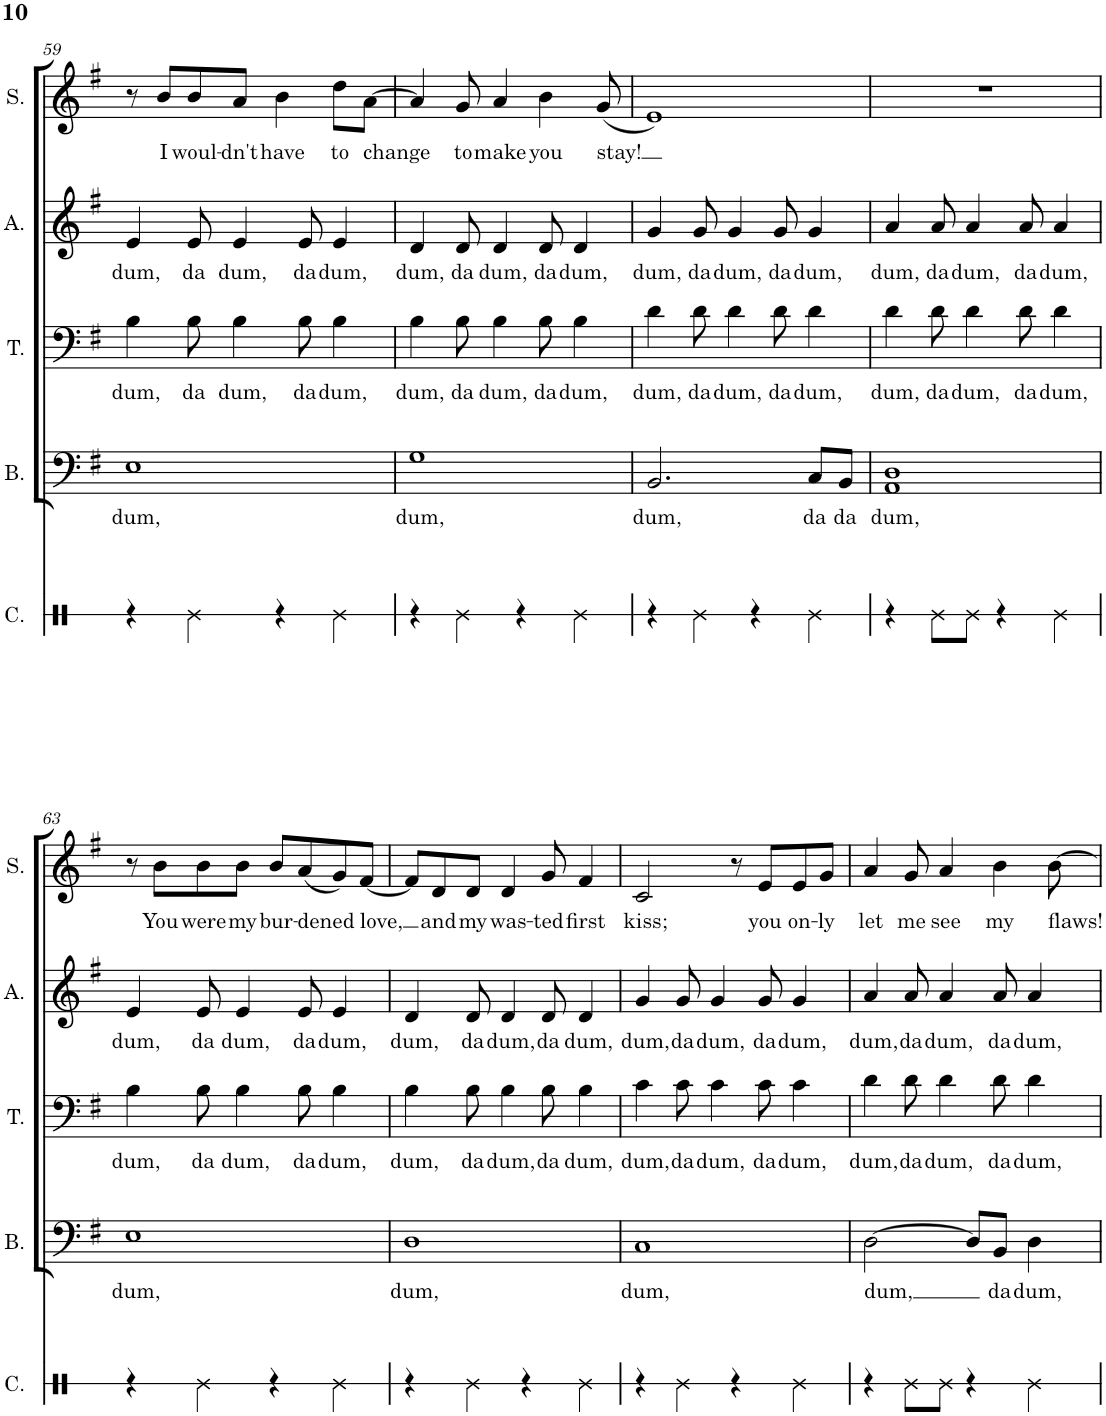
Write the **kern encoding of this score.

**kern	**kern	**text	**kern	**text	**kern	**text	**kern	**text
*part5	*part4	*part4	*part3	*part3	*part2	*part2	*part1	*part1
*staff5	*staff4	*staff4	*staff3	*staff3	*staff2	*staff2	*staff1	*staff1
*I"Claps	*I"Bass	*	*I"Tenor	*	*I"Alto	*	*I"Soprano	*
*I'C.	*I'B.	*	*I'T.	*	*I'A.	*	*I'S.	*
!!LO:PB:g=z
*clefX	*clefF4	*	*clefF4	*	*clefG2	*	*clefG2	*
*k[]	*k[f#]	*	*k[f#]	*	*k[f#]	*	*k[f#]	*
*M4/4	*M4/4	*	*M4/4	*	*M4/4	*	*M4/4	*
=59	=59	=59	=59	=59	=59	=59	=59	=59
!	!	!LO:LY:b	!	!LO:LY:b	!	!LO:LY:b	!	!
4r	1E	dum,	4B\	dum,	4e/	dum,	8r	.
!	!	!	!	!	!	!	!	!LO:LY:b
.	.	.	.	.	.	.	8b/L	I
!	!	!	!	!LO:LY:b	!	!LO:LY:b	!	!LO:LY:b
4Re\	.	.	8B\	da	8e/	da	8b/	woul-
!	!	!	!	!LO:LY:b	!	!LO:LY:b	!	!LO:LY:b
.	.	.	4B\	dum,	4e/	dum,	8a/J	-dn't
!	!	!	!	!	!	!	!	!LO:LY:b
4r	.	.	.	.	.	.	4b\	have
!	!	!	!	!LO:LY:b	!	!LO:LY:b	!	!
.	.	.	8B\	da	8e/	da	.	.
!	!	!	!	!LO:LY:b	!	!LO:LY:b	!	!LO:LY:b
4Re\	.	.	4B\	dum,	4e/	dum,	8dd\L	to
!	!	!	!	!	!	!	!	!LO:LY:b
.	.	.	.	.	.	.	[8a\J	change
=60	=60	=60	=60	=60	=60	=60	=60	=60
!	!	!LO:LY:b	!	!LO:LY:b	!	!LO:LY:b	!	!
4r	1G	dum,	4B\	dum,	4d/	dum,	4a/]	.
!	!	!	!	!LO:LY:b	!	!LO:LY:b	!	!LO:LY:b
4Re\	.	.	8B\	da	8d/	da	8g/	to
!	!	!	!	!LO:LY:b	!	!LO:LY:b	!	!LO:LY:b
.	.	.	4B\	dum,	4d/	dum,	4a/	make
4r	.	.	.	.	.	.	.	.
!	!	!	!	!LO:LY:b	!	!LO:LY:b	!	!LO:LY:b
.	.	.	8B\	da	8d/	da	4b\	you
!	!	!	!	!LO:LY:b	!	!LO:LY:b	!	!
4Re\	.	.	4B\	dum,	4d/	dum,	.	.
!	!	!	!	!	!	!	!	!LO:LY:b
.	.	.	.	.	.	.	(8g/	stay!
=61	=61	=61	=61	=61	=61	=61	=61	=61
!	!	!LO:LY:b	!	!LO:LY:b	!	!LO:LY:b	!	!
4r	2.BB/	dum,	4d\	dum,	4g/	dum,	1e)	.
!	!	!	!	!LO:LY:b	!	!LO:LY:b	!	!
4Re\	.	.	8d\	da	8g/	da	.	.
!	!	!	!	!LO:LY:b	!	!LO:LY:b	!	!
.	.	.	4d\	dum,	4g/	dum,	.	.
4r	.	.	.	.	.	.	.	.
!	!	!	!	!LO:LY:b	!	!LO:LY:b	!	!
.	.	.	8d\	da	8g/	da	.	.
!	!	!LO:LY:b	!	!LO:LY:b	!	!LO:LY:b	!	!
4Re\	8C/L	da	4d\	dum,	4g/	dum,	.	.
!	!	!LO:LY:b	!	!	!	!	!	!
.	8BB/J	da	.	.	.	.	.	.
=62	=62	=62	=62	=62	=62	=62	=62	=62
!	!	!LO:LY:b	!	!LO:LY:b	!	!LO:LY:b	!	!
4r	1AA 1D	dum,	4d\	dum,	4a/	dum,	1r	.
!	!	!	!	!LO:LY:b	!	!LO:LY:b	!	!
8Re\L	.	.	8d\	da	8a/	da	.	.
!	!	!	!	!LO:LY:b	!	!LO:LY:b	!	!
8Re\J	.	.	4d\	dum,	4a/	dum,	.	.
4r	.	.	.	.	.	.	.	.
!	!	!	!	!LO:LY:b	!	!LO:LY:b	!	!
.	.	.	8d\	da	8a/	da	.	.
!	!	!	!	!LO:LY:b	!	!LO:LY:b	!	!
4Re\	.	.	4d\	dum,	4a/	dum,	.	.
!!LO:LB:g=z
=63	=63	=63	=63	=63	=63	=63	=63	=63
!	!	!LO:LY:b	!	!LO:LY:b	!	!LO:LY:b	!	!
4r	1E	dum,	4B\	dum,	4e/	dum,	8r	.
!	!	!	!	!	!	!	!	!LO:LY:b
.	.	.	.	.	.	.	8b\L	You
!	!	!	!	!LO:LY:b	!	!LO:LY:b	!	!LO:LY:b
4Re\	.	.	8B\	da	8e/	da	8b\	were
!	!	!	!	!LO:LY:b	!	!LO:LY:b	!	!LO:LY:b
.	.	.	4B\	dum,	4e/	dum,	8b\J	my
!	!	!	!	!	!	!	!	!LO:LY:b
4r	.	.	.	.	.	.	8b/L	bur-
!	!	!	!	!LO:LY:b	!	!LO:LY:b	!	!LO:LY:b
.	.	.	8B\	da	8e/	da	(8a/	-dened
!	!	!	!	!LO:LY:b	!	!LO:LY:b	!	!
4Re\	.	.	4B\	dum,	4e/	dum,	8g/)	.
!	!	!	!	!	!	!	!	!LO:LY:b
.	.	.	.	.	.	.	[8f#/J	love,
=64	=64	=64	=64	=64	=64	=64	=64	=64
!	!	!LO:LY:b	!	!LO:LY:b	!	!LO:LY:b	!	!
4r	1D	dum,	4B\	dum,	4d/	dum,	8f#/L]	.
!	!	!	!	!	!	!	!	!LO:LY:b
.	.	.	.	.	.	.	8d/	and
!	!	!	!	!LO:LY:b	!	!LO:LY:b	!	!LO:LY:b
4Re\	.	.	8B\	da	8d/	da	8d/J	my
!	!	!	!	!LO:LY:b	!	!LO:LY:b	!	!LO:LY:b
.	.	.	4B\	dum,	4d/	dum,	4d/	was-
4r	.	.	.	.	.	.	.	.
!	!	!	!	!LO:LY:b	!	!LO:LY:b	!	!LO:LY:b
.	.	.	8B\	da	8d/	da	8g/	-ted
!	!	!	!	!LO:LY:b	!	!LO:LY:b	!	!LO:LY:b
4Re\	.	.	4B\	dum,	4d/	dum,	4f#/	first
=65	=65	=65	=65	=65	=65	=65	=65	=65
!	!	!LO:LY:b	!	!LO:LY:b	!	!LO:LY:b	!	!LO:LY:b
4r	1C	dum,	4c\	dum,	4g/	dum,	2c/	kiss;
!	!	!	!	!LO:LY:b	!	!LO:LY:b	!	!
4Re\	.	.	8c\	da	8g/	da	.	.
!	!	!	!	!LO:LY:b	!	!LO:LY:b	!	!
.	.	.	4c\	dum,	4g/	dum,	.	.
4r	.	.	.	.	.	.	8r	.
!	!	!	!	!LO:LY:b	!	!LO:LY:b	!	!LO:LY:b
.	.	.	8c\	da	8g/	da	8e/L	you
!	!	!	!	!LO:LY:b	!	!LO:LY:b	!	!LO:LY:b
4Re\	.	.	4c\	dum,	4g/	dum,	8e/	on-
!	!	!	!	!	!	!	!	!LO:LY:b
.	.	.	.	.	.	.	8g/J	-ly
=66	=66	=66	=66	=66	=66	=66	=66	=66
!	!	!LO:LY:b	!	!LO:LY:b	!	!LO:LY:b	!	!LO:LY:b
4r	[2D\	dum,	4d\	dum,	4a/	dum,	4a/	let
!	!	!	!	!LO:LY:b	!	!LO:LY:b	!	!LO:LY:b
8Re\L	.	.	8d\	da	8a/	da	8g/	me
!	!	!	!	!LO:LY:b	!	!LO:LY:b	!	!LO:LY:b
8Re\J	.	.	4d\	dum,	4a/	dum,	4a/	see
4r	8D/L]	.	.	.	.	.	.	.
!	!	!LO:LY:b	!	!LO:LY:b	!	!LO:LY:b	!	!LO:LY:b
.	8BB/J	da	8d\	da	8a/	da	4b\	my
!	!	!LO:LY:b	!	!LO:LY:b	!	!LO:LY:b	!	!
4Re\	4D\	dum,	4d\	dum,	4a/	dum,	.	.
!	!	!	!	!	!	!	!	!LO:LY:b
.	.	.	.	.	.	.	[8b\	flaws!
=	=	=	=	=	=	=	=	=
*-	*-	*-	*-	*-	*-	*-	*-	*-
